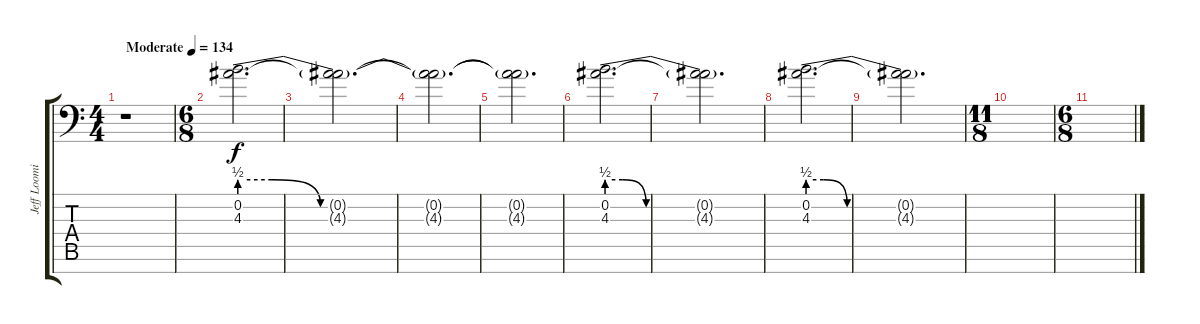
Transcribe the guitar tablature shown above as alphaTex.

\track ("Jeff Loomis" "Jeff Loomi") {instrument distortionguitar}
\staff {score tabs}
\tuning (Eb4 Bb3 Gb3 Db3 Ab2 Eb2 Bb1) {hide}
\ts (4 4)
\tempo (134 "Moderate")
\clef f4
\ks c
r.1{dy f volume 0 instrument distortionguitar} |
\ts (6 8)
(0.2 4.3{be (custom 0 2 6 2 15 0 30 0 60 0)}).2{d volume 8} |
(0.2{t} 4.3{t}).2{d} |
(0.2{t} 4.3{t}).2{d} |
(0.2{t} 4.3{t}).2{d} |
(0.2 4.3{be (custom 0 2 6 2 15 0 30 0 60 0)}).2{d} |
(0.2{t} 4.3{t}).2{d} |
(0.2 4.3{be (custom 0 2 6 2 15 0 30 0 60 0)}).2{d} |
(0.2{t} 4.3{t}).2{d} |
\ts (11 8)
|
\ts (6 8)
